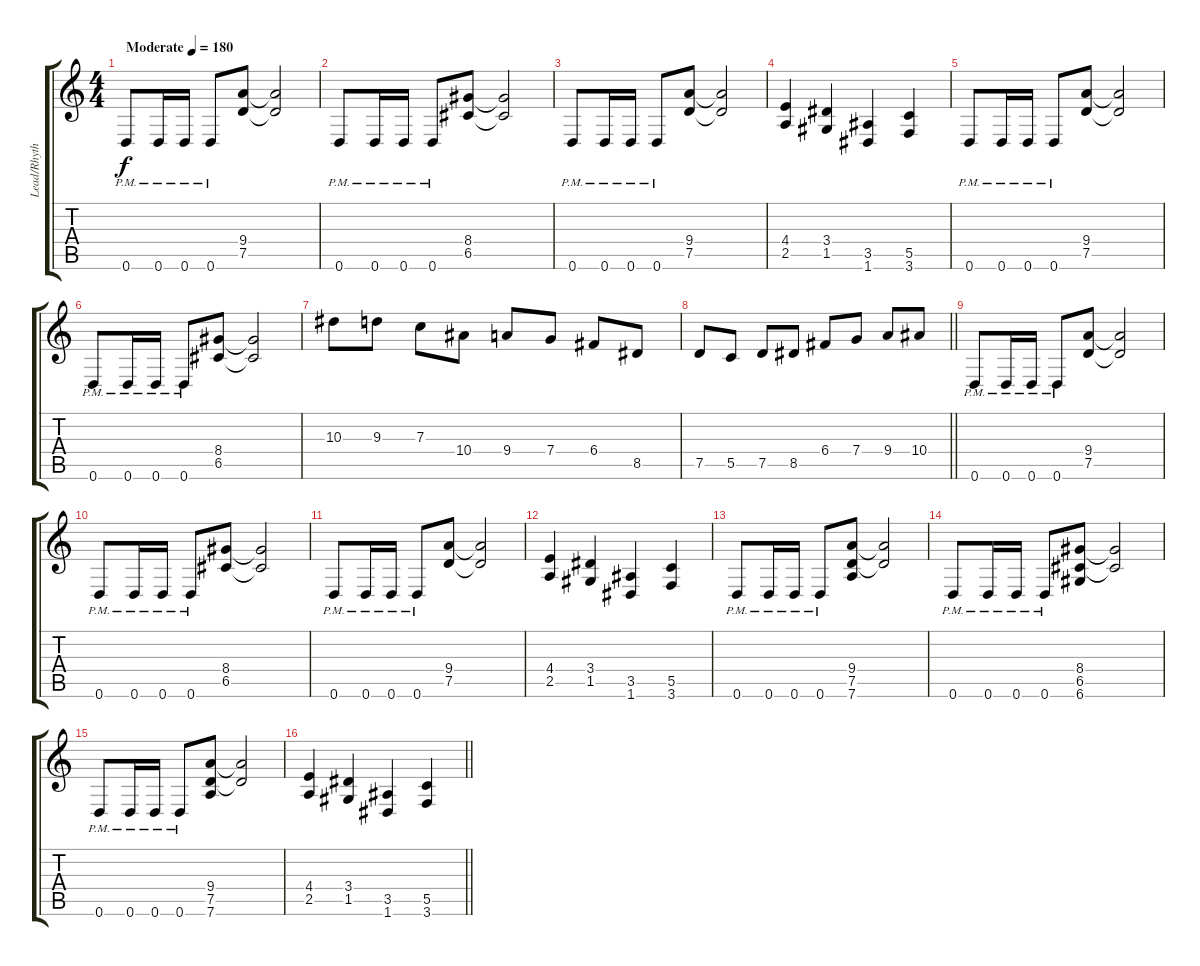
\track ("Lead/Rhythm Guitar" "Lead/Rhyth") {instrument overdrivenguitar}
\staff {score tabs}
\tuning (D4 A3 F3 C3 G2 D2) {hide}
\ts (4 4)
\tempo (180 "Moderate")
\clef g2
\ks c
0.6{pm}.8{dy f instrument overdrivenguitar} 0.6{pm}.16 0.6{pm}.16 0.6{pm}.8 (9.4 7.5).8 (9.4{t} 7.5{t}).2 |
0.6{pm}.8 0.6{pm}.16 0.6{pm}.16 0.6{pm}.8 (8.4 6.5).8 (8.4{t} 6.5{t}).2 |
0.6{pm}.8 0.6{pm}.16 0.6{pm}.16 0.6{pm}.8 (9.4 7.5).8 (9.4{t} 7.5{t}).2 |
(4.4 2.5).4 (3.4 1.5).4 (3.5 1.6).4 (5.5 3.6).4 |
0.6{pm}.8 0.6{pm}.16 0.6{pm}.16 0.6{pm}.8 (9.4 7.5).8 (9.4{t} 7.5{t}).2 |
0.6{pm}.8 0.6{pm}.16 0.6{pm}.16 0.6{pm}.8 (8.4 6.5).8 (8.4{t} 6.5{t}).2 |
10.3.8 9.3.8 7.3.8 10.4.8 9.4.8 7.4.8 6.4.8 8.5.8 |
\barLineRight lightlight
7.5.8 5.5.8 7.5.8 8.5.8 6.4.8 7.4.8 9.4.8 10.4.8 |
0.6{pm}.8 0.6{pm}.16 0.6{pm}.16 0.6{pm}.8 (9.4 7.5).8 (9.4{t} 7.5{t}).2 |
0.6{pm}.8 0.6{pm}.16 0.6{pm}.16 0.6{pm}.8 (8.4 6.5).8 (8.4{t} 6.5{t}).2 |
0.6{pm}.8 0.6{pm}.16 0.6{pm}.16 0.6{pm}.8 (9.4 7.5).8 (9.4{t} 7.5{t}).2 |
(4.4 2.5).4 (3.4 1.5).4 (3.5 1.6).4 (5.5 3.6).4 |
0.6{pm}.8 0.6{pm}.16 0.6{pm}.16 0.6{pm}.8 (9.4 7.5 7.6).8 (9.4{t} 7.5{t}).2 |
0.6{pm}.8 0.6{pm}.16 0.6{pm}.16 0.6{pm}.8 (8.4 6.5 6.6).8 (8.4{t} 6.5{t}).2 |
0.6{pm}.8 0.6{pm}.16 0.6{pm}.16 0.6{pm}.8 (9.4 7.5 7.6).8 (9.4{t} 7.5{t}).2 |
\barLineRight lightlight
(4.4 2.5).4 (3.4 1.5).4 (3.5 1.6).4 (5.5 3.6).4
